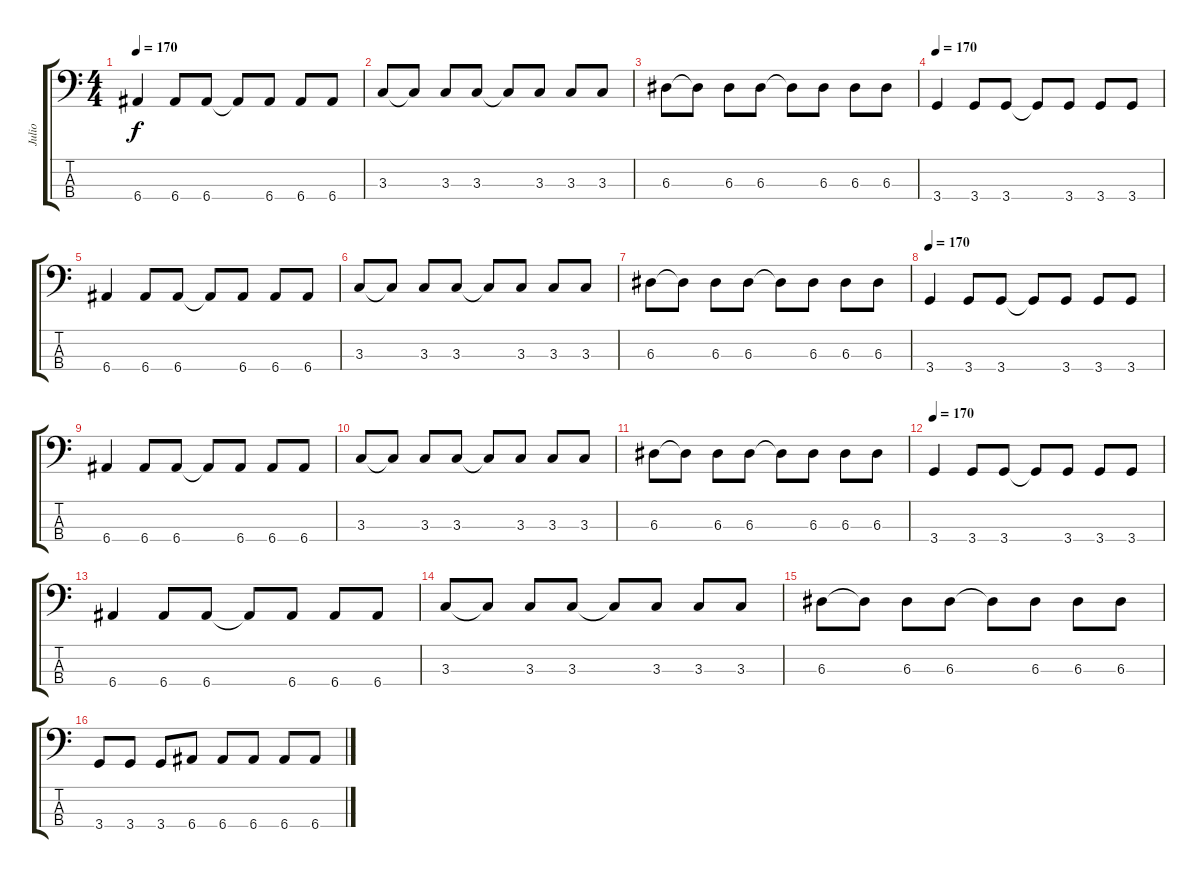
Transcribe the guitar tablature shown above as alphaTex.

\track ("Julio" "Julio") {instrument electricbassfinger}
\staff {score tabs}
\tuning (G2 D2 A1 E1) {hide}
\ts (4 4)
\tempo 170
\clef f4
\ks c
6.4.4{dy f} 6.4.8 6.4.8 6.4{t}.8 6.4.8 6.4.8 6.4.8 |
3.3.8 3.3{t}.8 3.3.8 3.3.8 3.3{t}.8 3.3.8 3.3.8 3.3.8 |
6.3.8 6.3{t}.8 6.3.8 6.3.8 6.3{t}.8 6.3.8 6.3.8 6.3.8 |
\tempo 170
3.4.4 3.4.8 3.4.8 3.4{t}.8 3.4.8 3.4.8 3.4.8 |
6.4.4 6.4.8 6.4.8 6.4{t}.8 6.4.8 6.4.8 6.4.8 |
3.3.8 3.3{t}.8 3.3.8 3.3.8 3.3{t}.8 3.3.8 3.3.8 3.3.8 |
6.3.8 6.3{t}.8 6.3.8 6.3.8 6.3{t}.8 6.3.8 6.3.8 6.3.8 |
\tempo 170
3.4.4 3.4.8 3.4.8 3.4{t}.8 3.4.8 3.4.8 3.4.8 |
6.4.4 6.4.8 6.4.8 6.4{t}.8 6.4.8 6.4.8 6.4.8 |
3.3.8 3.3{t}.8 3.3.8 3.3.8 3.3{t}.8 3.3.8 3.3.8 3.3.8 |
6.3.8 6.3{t}.8 6.3.8 6.3.8 6.3{t}.8 6.3.8 6.3.8 6.3.8 |
\tempo 170
3.4.4 3.4.8 3.4.8 3.4{t}.8 3.4.8 3.4.8 3.4.8 |
6.4.4 6.4.8 6.4.8 6.4{t}.8 6.4.8 6.4.8 6.4.8 |
3.3.8 3.3{t}.8 3.3.8 3.3.8 3.3{t}.8 3.3.8 3.3.8 3.3.8 |
6.3.8 6.3{t}.8 6.3.8 6.3.8 6.3{t}.8 6.3.8 6.3.8 6.3.8 |
3.4.8 3.4.8 3.4.8 6.4.8 6.4.8 6.4.8 6.4.8 6.4.8
